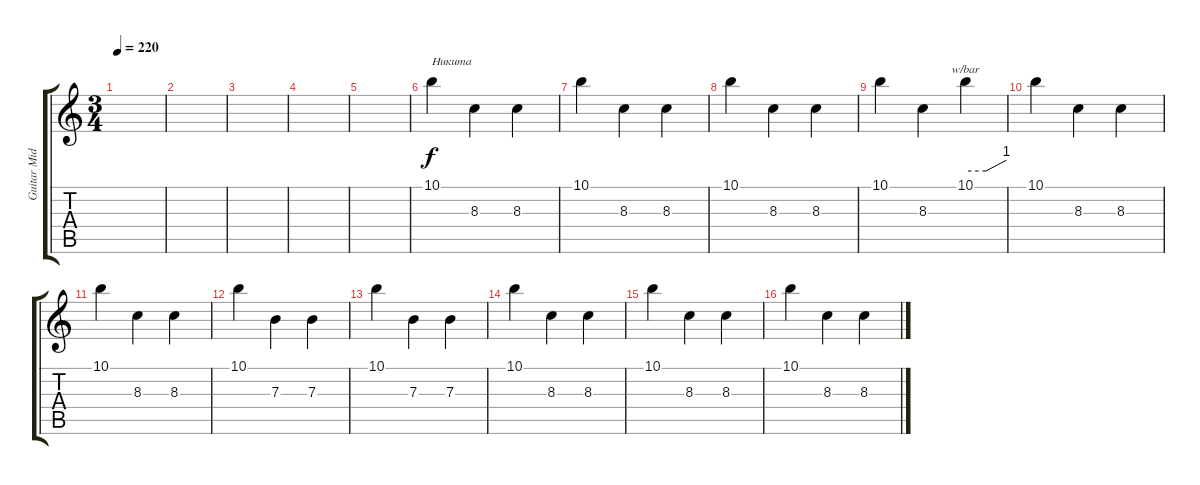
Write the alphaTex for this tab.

\track ("Guitar Mid" "Guitar Mid") {instrument distortionguitar}
\staff {score tabs}
\tuning (Db4 Ab3 E3 B2 Gb2 B1) {hide}
\ts (3 4)
\tempo 220
\clef g2
\ks c
|
|
|
|
|
10.1.4{txt "Никита"} 8.3.4 8.3.4 |
10.1.4 8.3.4 8.3.4 |
10.1.4 8.3.4 8.3.4 |
10.1.4 8.3.4 10.1.4{tbe (custom default 0 0 30 0 60 4)} |
10.1.4 8.3.4 8.3.4 |
10.1.4 8.3.4 8.3.4 |
10.1.4 7.3.4 7.3.4 |
10.1.4 7.3.4 7.3.4 |
10.1.4 8.3.4 8.3.4 |
10.1.4 8.3.4 8.3.4 |
10.1.4 8.3.4 8.3.4
